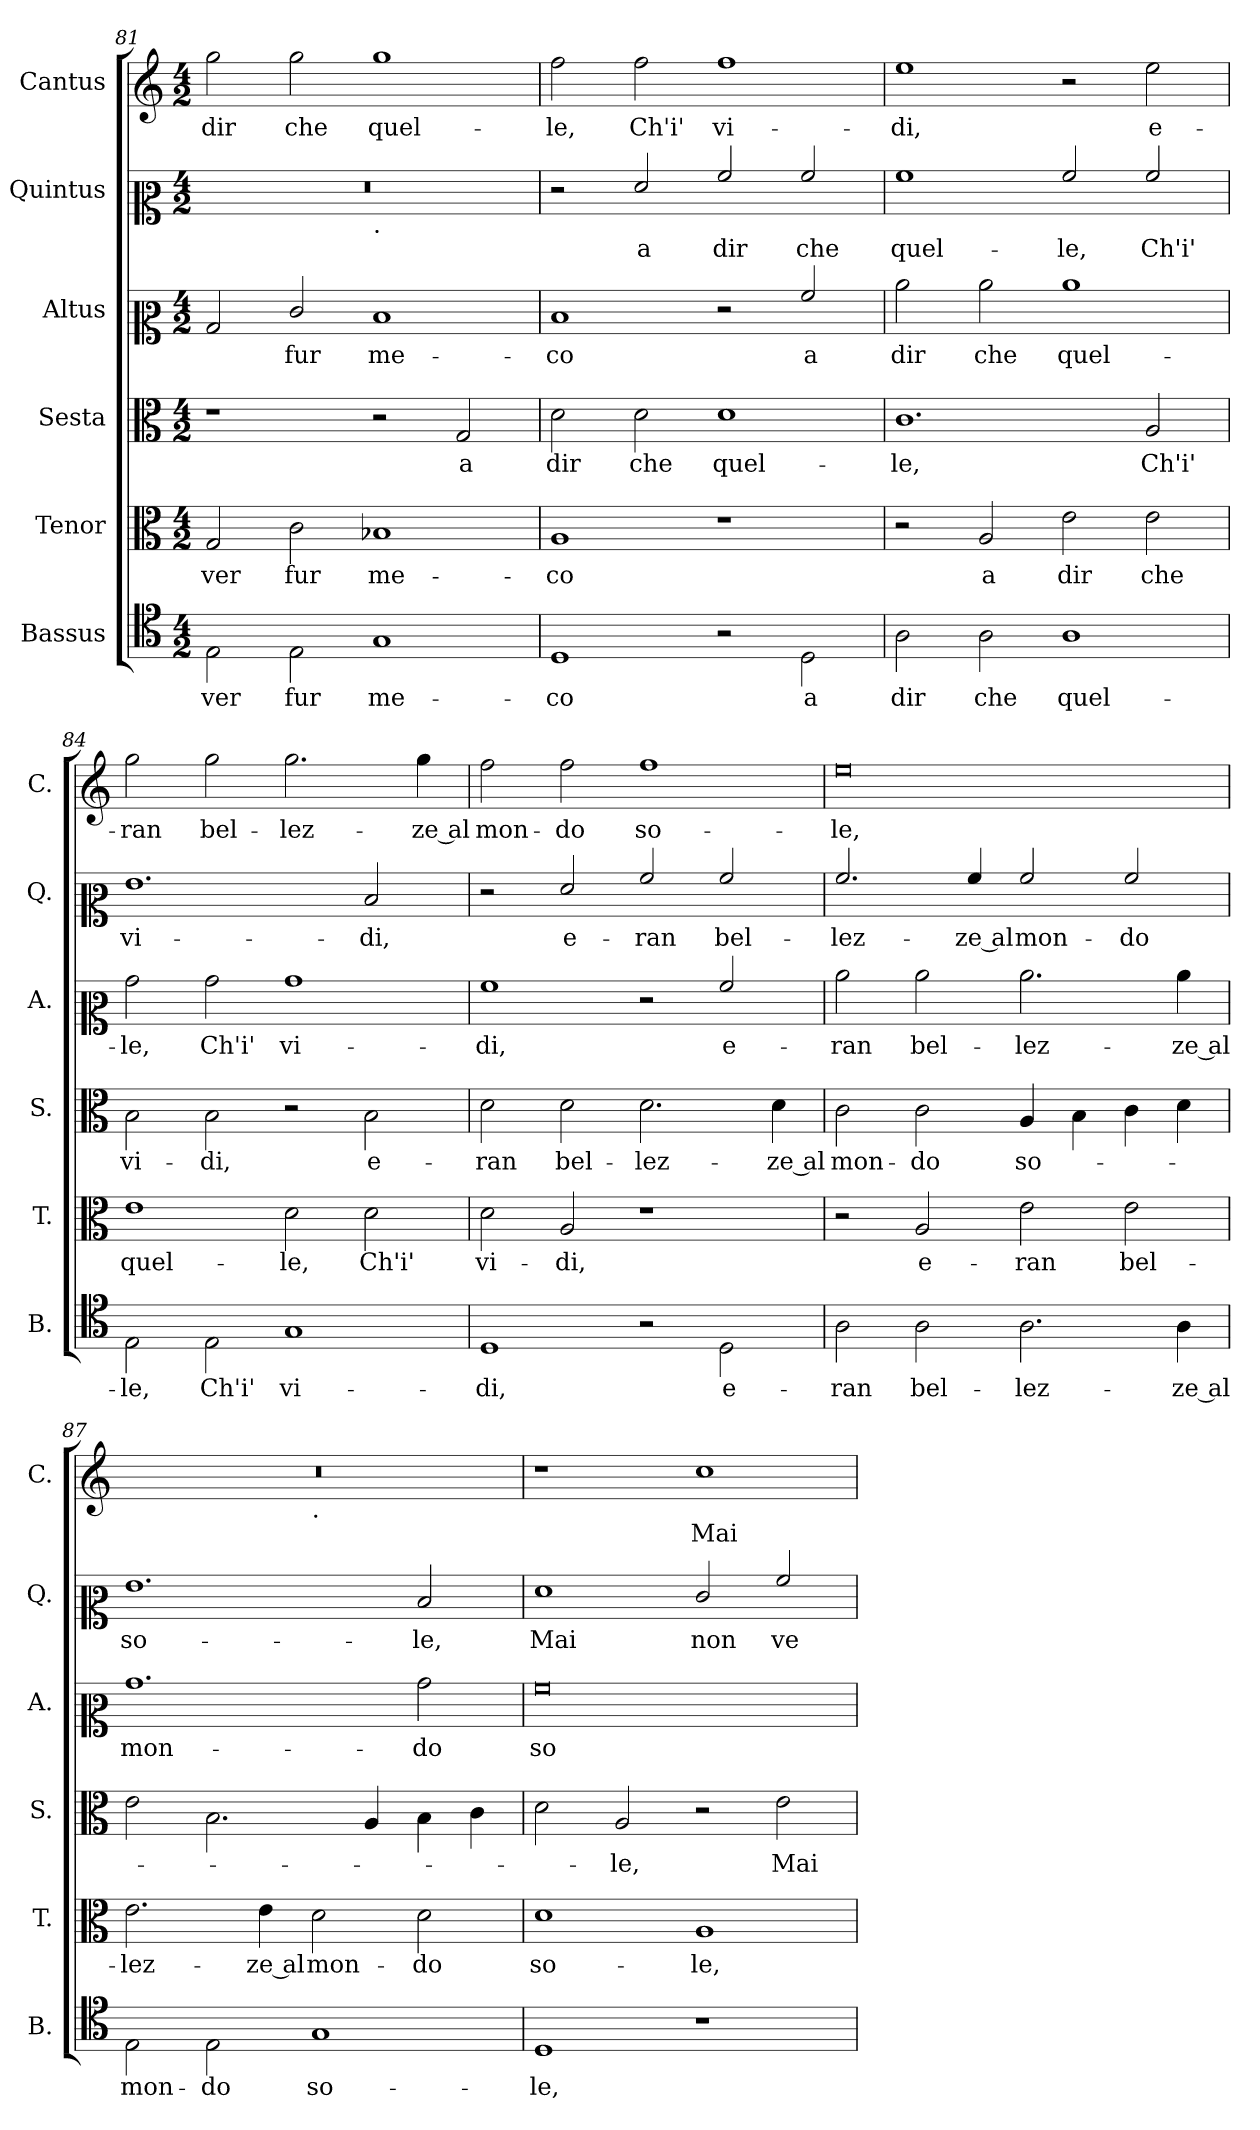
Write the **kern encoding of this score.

**kern	**text	**kern	**text	**kern	**text	**kern	**text	**kern	**text	**kern	**text
*part6	*part6	*part5	*part5	*part4	*part4	*part3	*part3	*part2	*part2	*part1	*part1
*staff6	*staff6	*staff5	*staff5	*staff4	*staff4	*staff3	*staff3	*staff2	*staff2	*staff1	*staff1
*I"Bassus	*	*I"Tenor	*	*I"Sesta	*	*I"Altus	*	*I"Quintus	*	*I"Cantus	*
*I'B.	*	*I'T.	*	*I'S.	*	*I'A.	*	*I'Q.	*	*I'C.	*
*clefC4	*	*clefC3	*	*clefC3	*	*clefC2	*	*clefC2	*	*clefG2	*
*k[]	*	*k[]	*	*k[]	*	*k[]	*	*k[]	*	*k[]	*
*M4/2	*	*M4/2	*	*M4/2	*	*M4/2	*	*M4/2	*	*M4/2	*
=81	=81	=81	=81	=81	=81	=81	=81	=81	=81	=81	=81
!	!LO:LY:b	!	!LO:LY:b	!	!	!	!	!	!	!	!LO:LY:b
*	*	*	*	*	*	*	*	*^	*	*	*
2E\	ver	2G/	ver	1r	.	2B/	.	0r	1ryy	.	2gg\	dir
!	!LO:LY:b	!	!LO:LY:b	!	!	!	!LO:LY:b	!	!	!	!	!LO:LY:b
2E\	fur	2c\	fur	.	.	2e/	fur	.	.	.	2gg\	che
!	!	!	!	!	!	!	!	!	!LO:TX:b:t=.	!	!	!
!	!LO:LY:b	!	!LO:LY:b	!	!	!	!LO:LY:b	!	!	!	!	!LO:LY:b
1G	me-	1B-X	me-	2r	.	1d	me-	.	1ryy	.	1gg	quel-
!	!	!	!	!	!LO:LY:b	!	!	!	!	!	!	!
.	.	.	.	2G/	a	.	.	.	.	.	.	.
=82	=82	=82	=82	=82	=82	=82	=82	=82	=82	=82	=82	=82
!	!LO:LY:b	!	!LO:LY:b	!	!LO:LY:b	!	!LO:LY:b	!	!	!	!	!LO:LY:b
*	*	*	*	*	*	*	*	*v	*v	*	*	*
1D	-co	1A	-co	2d\	dir	1d	-co	2r	.	2ff\	-le,
!	!	!	!	!	!LO:LY:b	!	!	!	!LO:LY:b	!	!LO:LY:b
.	.	.	.	2d\	che	.	.	2f/	a	2ff\	Ch'i'
!	!	!	!	!	!LO:LY:b	!	!	!	!LO:LY:b	!	!LO:LY:b
2r	.	1r	.	1d	quel-	2r	.	2a/	dir	1ff	vi-
!	!LO:LY:b	!	!	!	!	!	!LO:LY:b	!	!LO:LY:b	!	!
2D\	a	.	.	.	.	2a/	a	2a/	che	.	.
!!LO:LB:g=z
=83	=83	=83	=83	=83	=83	=83	=83	=83	=83	=83	=83
!	!LO:LY:b	!	!	!	!LO:LY:b	!	!LO:LY:b	!	!LO:LY:b	!	!LO:LY:b
2A\	dir	2r	.	1.c	-le,	2cc\	dir	1a	quel-	1ee	-di,
!	!LO:LY:b	!	!LO:LY:b	!	!	!	!LO:LY:b	!	!	!	!
2A\	che	2A/	a	.	.	2cc\	che	.	.	.	.
!	!LO:LY:b	!	!LO:LY:b	!	!	!	!LO:LY:b	!	!LO:LY:b	!	!
1A	quel-	2e\	dir	.	.	1cc	quel-	2a/	-le,	2r	.
!	!	!	!LO:LY:b	!	!LO:LY:b	!	!	!	!LO:LY:b	!	!LO:LY:b
.	.	2e\	che	2A/	Ch'i'	.	.	2a/	Ch'i'	2ee\	e-
=84	=84	=84	=84	=84	=84	=84	=84	=84	=84	=84	=84
!	!LO:LY:b	!	!LO:LY:b	!	!LO:LY:b	!	!LO:LY:b	!	!LO:LY:b	!	!LO:LY:b
2E\	-le,	1e	quel-	2B\	vi-	2b\	-le,	1.g	vi-	2gg\	-ran
!	!LO:LY:b	!	!	!	!LO:LY:b	!	!LO:LY:b	!	!	!	!LO:LY:b
2E\	Ch'i'	.	.	2B\	-di,	2b\	Ch'i'	.	.	2gg\	bel-
!	!LO:LY:b	!	!LO:LY:b	!	!	!	!LO:LY:b	!	!	!	!LO:LY:b
1G	vi-	2d\	-le,	2r	.	1b	vi-	.	.	2.gg\	-lez-
!	!	!	!LO:LY:b	!	!LO:LY:b	!	!	!	!LO:LY:b	!	!
.	.	2d\	Ch'i'	2B\	e-	.	.	2d/	-di,	.	.
!	!	!	!	!	!	!	!	!	!	!	!LO:LY:b
.	.	.	.	.	.	.	.	.	.	4gg\	-ze al
=85	=85	=85	=85	=85	=85	=85	=85	=85	=85	=85	=85
!	!LO:LY:b	!	!LO:LY:b	!	!LO:LY:b	!	!LO:LY:b	!	!	!	!LO:LY:b
1D	-di,	2d\	vi-	2d\	-ran	1a	-di,	2r	.	2ff\	mon-
!	!	!	!LO:LY:b	!	!LO:LY:b	!	!	!	!LO:LY:b	!	!LO:LY:b
.	.	2A/	-di,	2d\	bel-	.	.	2f/	e-	2ff\	-do
!	!	!	!	!	!LO:LY:b	!	!	!	!LO:LY:b	!	!LO:LY:b
2r	.	1r	.	2.d\	-lez-	2r	.	2a/	-ran	1ff	so-
!	!LO:LY:b	!	!	!	!	!	!LO:LY:b	!	!LO:LY:b	!	!
2D\	e-	.	.	.	.	2a/	e-	2a/	bel-	.	.
!	!	!	!	!	!LO:LY:b	!	!	!	!	!	!
.	.	.	.	4d\	-ze al	.	.	.	.	.	.
=86	=86	=86	=86	=86	=86	=86	=86	=86	=86	=86	=86
!	!LO:LY:b	!	!	!	!LO:LY:b	!	!LO:LY:b	!	!LO:LY:b	!	!LO:LY:b
2A\	-ran	2r	.	2c\	mon-	2cc\	-ran	2.a/	-lez-	0ee	-le,
!	!LO:LY:b	!	!LO:LY:b	!	!LO:LY:b	!	!LO:LY:b	!	!	!	!
2A\	bel-	2A/	e-	2c\	-do	2cc\	bel-	.	.	.	.
!	!	!	!	!	!	!	!	!	!LO:LY:b	!	!
.	.	.	.	.	.	.	.	4a/	-ze al	.	.
!	!LO:LY:b	!	!LO:LY:b	!	!LO:LY:b	!	!LO:LY:b	!	!LO:LY:b	!	!
2.A\	-lez-	2e\	-ran	4A/	so-	2.cc\	-lez-	2a/	mon-	.	.
.	.	.	.	4B\	.	.	.	.	.	.	.
!	!	!	!LO:LY:b	!	!	!	!	!	!LO:LY:b	!	!
.	.	2e\	bel-	4c\	.	.	.	2a/	-do	.	.
!	!LO:LY:b	!	!	!	!	!	!LO:LY:b	!	!	!	!
4A\	-ze al	.	.	4d\	.	4cc\	-ze al	.	.	.	.
=87	=87	=87	=87	=87	=87	=87	=87	=87	=87	=87	=87
!	!LO:LY:b	!	!LO:LY:b	!	!	!	!LO:LY:b	!	!LO:LY:b	!	!
*	*	*	*	*	*	*	*	*	*	*^	*
2E\	mon-	2.e\	-lez-	2e\	.	1.b	mon-	1.g	so-	0r	1ryy	.
!	!LO:LY:b	!	!	!	!	!	!	!	!	!	!	!
2E\	-do	.	.	2.B\	.	.	.	.	.	.	.	.
!	!	!	!LO:LY:b	!	!	!	!	!	!	!	!	!
.	.	4e\	-ze al	.	.	.	.	.	.	.	.	.
!	!	!	!	!	!	!	!	!	!	!	!LO:TX:b:t=.	!
!	!LO:LY:b	!	!LO:LY:b	!	!	!	!	!	!	!	!	!
1G	so-	2d\	mon-	.	.	.	.	.	.	.	1ryy	.
.	.	.	.	4A/	.	.	.	.	.	.	.	.
!	!	!	!LO:LY:b	!	!	!	!LO:LY:b	!	!LO:LY:b	!	!	!
.	.	2d\	-do	4B\	.	2b\	-do	2d/	-le,	.	.	.
.	.	.	.	4c\	.	.	.	.	.	.	.	.
!!LO:PB:g=z
=88	=88	=88	=88	=88	=88	=88	=88	=88	=88	=88	=88	=88
!	!LO:LY:b	!	!LO:LY:b	!	!	!	!LO:LY:b	!	!LO:LY:b	!	!	!
*	*	*	*	*	*	*	*	*	*	*v	*v	*
1D	-le,	1d	so-	2d\	.	0a	so-	1f	Mai	1r	.
!	!	!	!	!	!LO:LY:b	!	!	!	!	!	!
.	.	.	.	2A/	-le,	.	.	.	.	.	.
!	!	!	!LO:LY:b	!	!	!	!	!	!LO:LY:b	!	!LO:LY:b
1r	.	1A	-le,	2r	.	.	.	2e/	non	1cc	Mai
!	!	!	!	!	!LO:LY:b	!	!	!	!LO:LY:b	!	!
.	.	.	.	2e\	Mai	.	.	2a/	ve-	.	.
=	=	=	=	=	=	=	=	=	=	=	=
*-	*-	*-	*-	*-	*-	*-	*-	*-	*-	*-	*-
